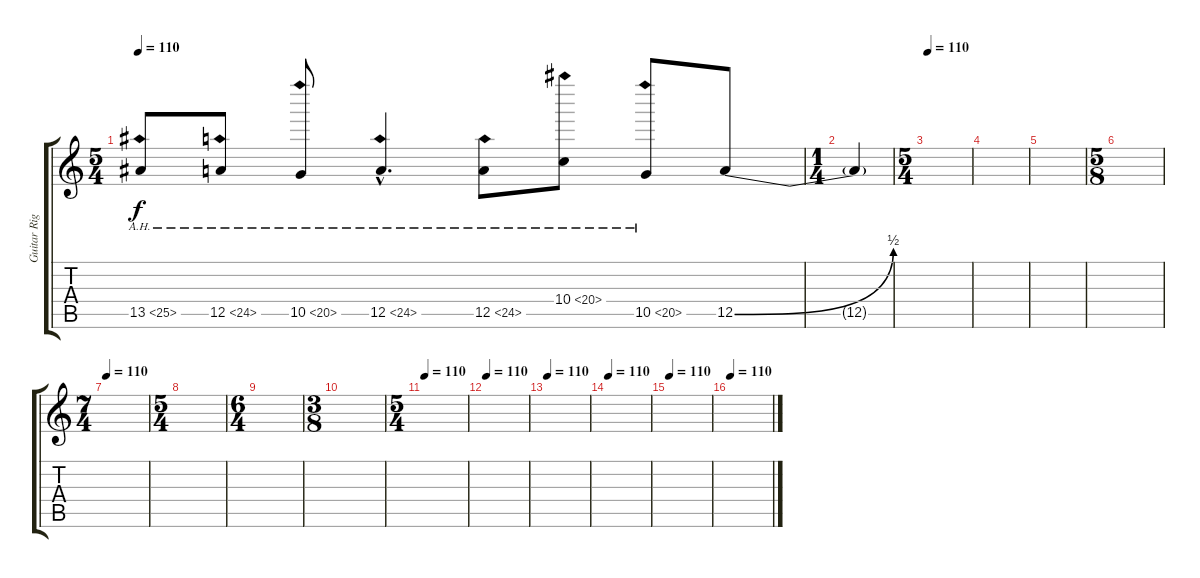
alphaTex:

\track ("Guitar Right Channel" "Guitar Rig") {instrument electricguitarmuted}
\staff {score tabs}
\tuning (E4 B3 G3 D3 A2 D2) {hide}
\ts (5 4)
\tempo 110
\clef g2
\ks c
13.5{ah 12}.8{dy f} 12.5{ah 12}.8 10.5{ah 10}.8 12.5{ah 12 hac}.4{d} 12.5{ah 12}.8 10.4{ah 10}.8 10.5{ah 10}.8 12.5{be (bend 0 0 60 2)}.8 |
\ts (1 4)
12.5{t}.4 |
\ts (5 4)
\tempo 110
|
|
|
\ts (5 8)
|
\ts (7 4)
\tempo 110
|
\ts (5 4)
|
\ts (6 4)
|
\ts (3 8)
|
\ts (5 4)
\tempo 110
|
\tempo 110
|
\tempo 110
|
\tempo 110
|
\tempo 110
|
\tempo 110
